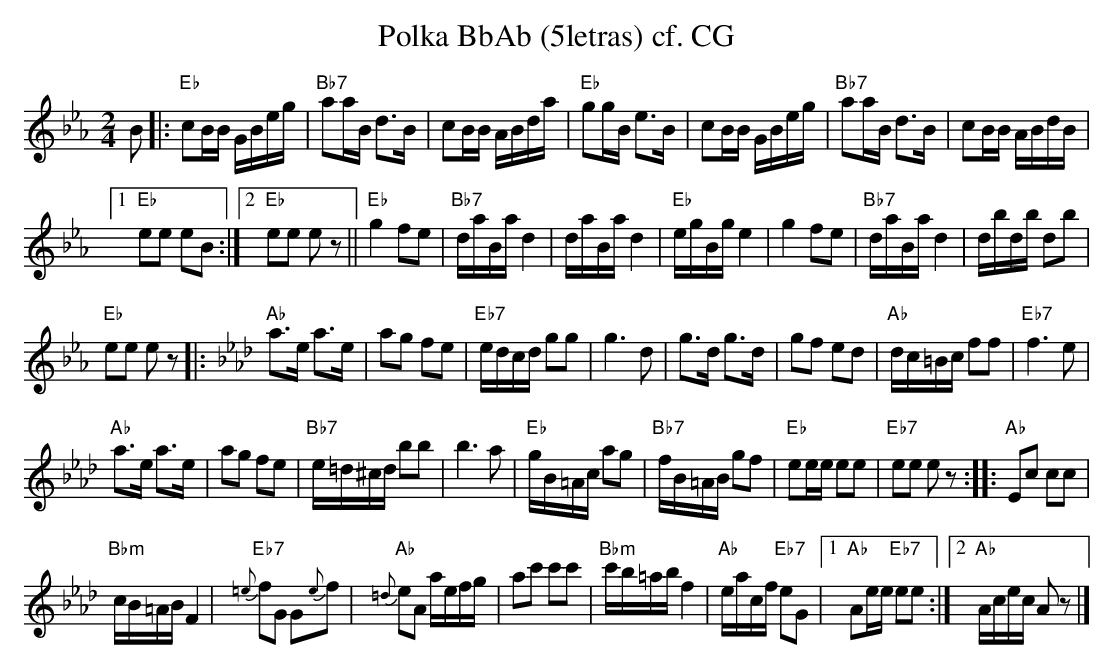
X:1
T:Polka BbAb (5letras) cf. CG
M:2/4
L:1/16
K:Ebmaj%%MIDI gchordon
B2 |:"Eb"c2BB GBeg | "Bb7"a2aB d3B | c2BB ABda | "Eb"g2gB e3B | c2BB GBeg | \
"Bb7"a2aB d3B | c2BB ABdB |1
"Eb"e2e2 e2B2 :|2 "Eb"e2e2 e2z2 || "Eb"g4f2e2 | "Bb7"daBad4 | \
daBad4 | "Eb"egBge4 | g4f2e2 | "Bb7"daBad4 | dbdb d2b2 |
"Eb"e2e2 e2z2 |: [K:Abmaj] \
"Ab"a3e a3e | a2g2 f2e2 | "Eb7"edcd g2g2 | g6d2 | g3d g3d | g2f2 e2d2 | \
"Ab"dc=Bc f2f2 | "Eb7"f6e2 |
"Ab"a3e a3e | a2g2 f2e2 | "Bb7"e=d^cd b2b2 | b6a2 | \
"Eb"gB=Ac a2g2 | "Bb7"fB=AB g2f2 | "Eb"e2ee e2e2 | "Eb7"e2e2 e2z2 :: "Ab"E2c2 c2c2 |
"Bbm"cB=ABF4 | \
"Eb7"{=e}f2G2 G2{e}f2 | "Ab"{=d}e2A2 aefg | a2c'2 c'2c'2 | "Bbm"c'b=abf4 | "Ab"eacf "Eb7"e2G2 |1 "Ab"A2ee "Eb7"e2e2 :|2 "Ab"Acec A2z2 |]
